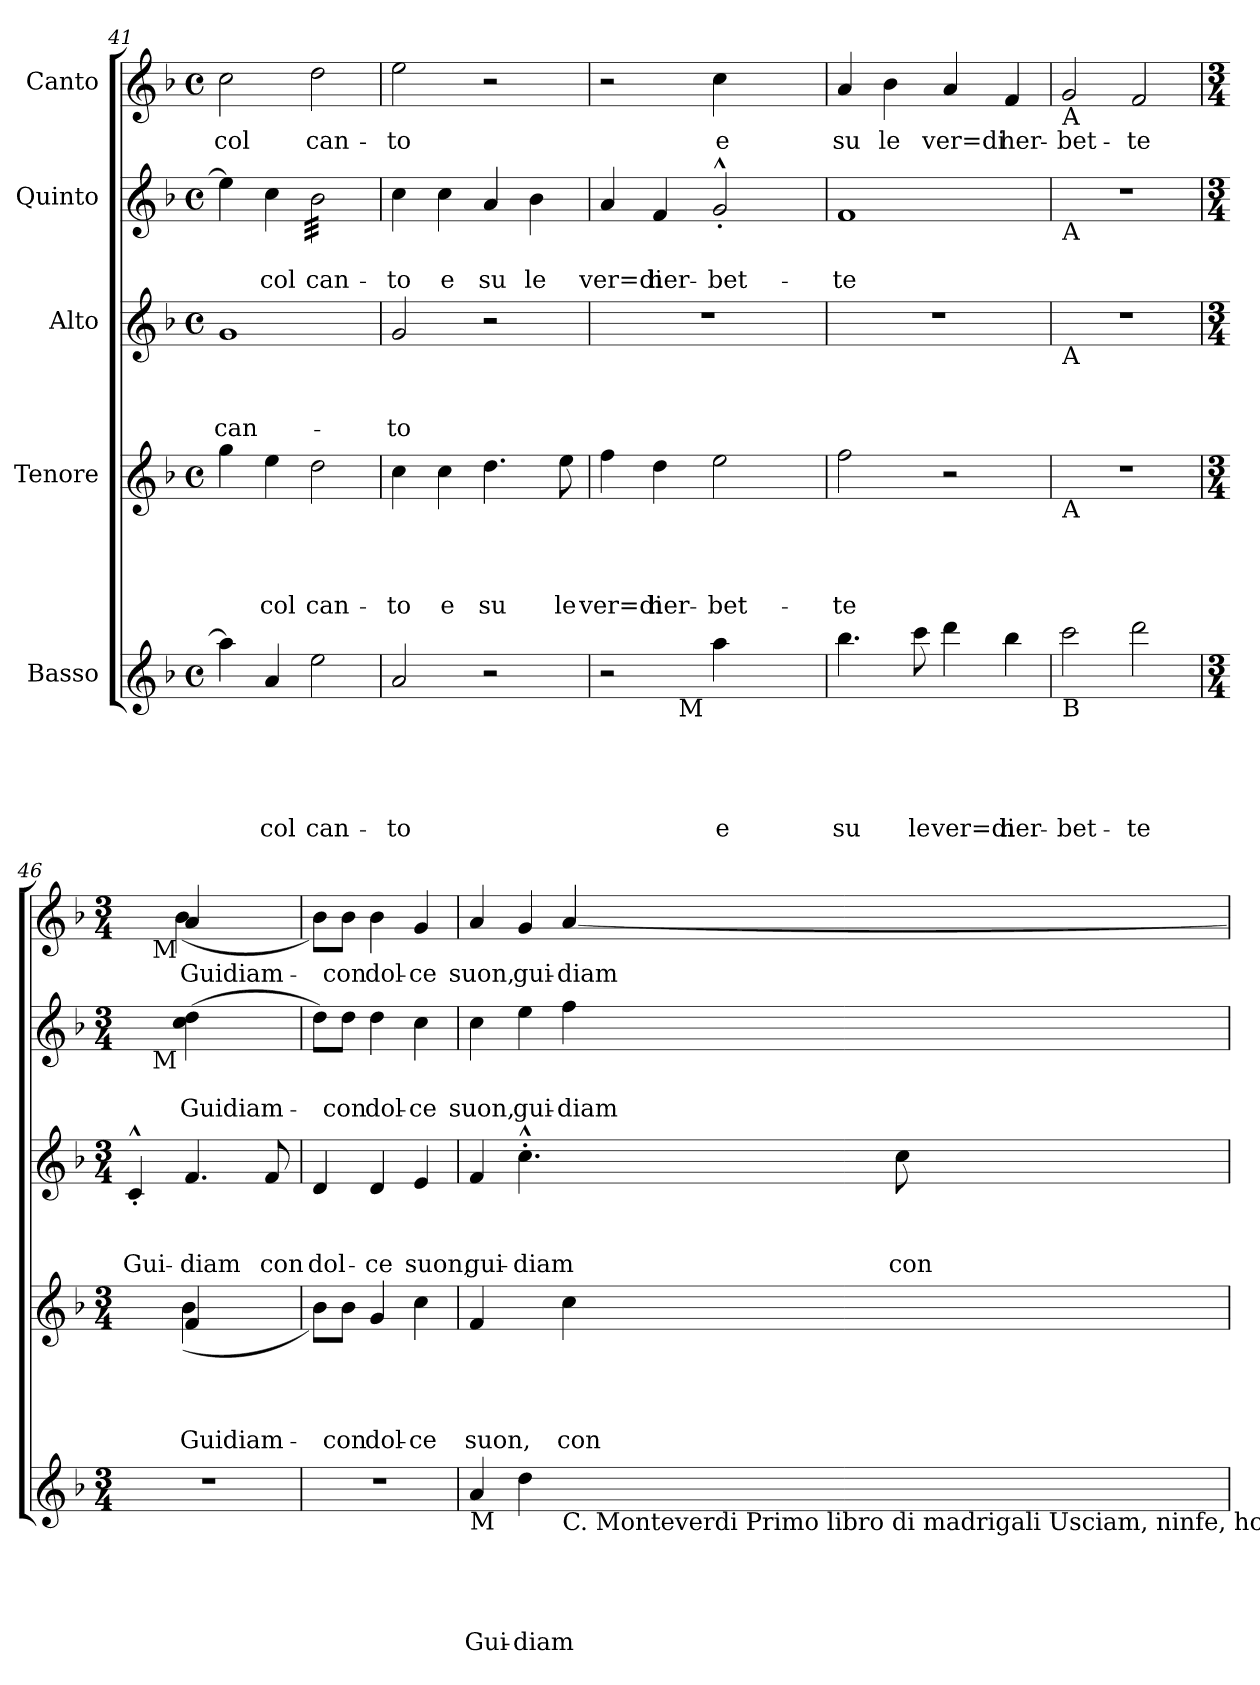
**kern	**text	**text	**text	**text	**text	**kern	**text	**text	**text	**text	**kern	**text	**text	**text	**kern	**text	**text	**kern	**text
*part5	*part5	*part5	*part5	*part5	*part5	*part4	*part4	*part4	*part4	*part4	*part3	*part3	*part3	*part3	*part2	*part2	*part2	*part1	*part1
*staff5	*staff5	*staff5	*staff5	*staff5	*staff5	*staff4	*staff4	*staff4	*staff4	*staff4	*staff3	*staff3	*staff3	*staff3	*staff2	*staff2	*staff2	*staff1	*staff1
*I"Basso	*	*	*	*	*	*I"Tenore	*	*	*	*	*I"Alto	*	*	*	*I"Quinto	*	*	*I"Canto	*
*clefG2	*	*	*	*	*	*clefG2	*	*	*	*	*clefG2	*	*	*	*clefG2	*	*	*clefG2	*
*k[b-]	*	*	*	*	*	*k[b-]	*	*	*	*	*k[b-]	*	*	*	*k[b-]	*	*	*k[b-]	*
*F:	*	*	*	*	*	*F:	*	*	*	*	*F:	*	*	*	*F:	*	*	*F:	*
*M4/4	*	*	*	*	*	*M4/4	*	*	*	*	*M4/4	*	*	*	*M4/4	*	*	*M4/4	*
*met(c)	*	*	*	*	*	*met(c)	*	*	*	*	*met(c)	*	*	*	*met(c)	*	*	*met(c)	*
=41	=41	=41	=41	=41	=41	=41	=41	=41	=41	=41	=41	=41	=41	=41	=41	=41	=41	=41	=41
!	!	!	!	!	!	!	!	!	!	!	!	!	!	!LO:LY:b	!	!	!	!	!LO:LY:b
4aa\]	.	.	.	.	.	4gg\	.	.	.	.	1g	.	.	can-	4ee\]	.	.	2cc\	col
!	!	!	!	!	!LO:LY:b	!	!	!	!	!LO:LY:b:rj	!	!	!	!	!	!	!LO:LY:b:rj	!	!
4a/	.	.	.	.	col	4ee\	.	.	.	col	.	.	.	.	4cc\	.	col	.	.
!	!	!	!	!	!LO:LY:b	!	!	!	!	!LO:LY:b:rj	!	!	!	!	!	!	!LO:LY:b:rj	!	!LO:LY:b
*	*	*	*	*	*	*	*	*	*	*	*	*	*	*	*tremolo	*	*	*	*
2ee\	.	.	.	.	can-	2dd\	.	.	.	can-	.	.	.	.	32b-\LLL	.	can-	2dd\	can-
.	.	.	.	.	.	.	.	.	.	.	.	.	.	.	32b-\	.	.	.	.
.	.	.	.	.	.	.	.	.	.	.	.	.	.	.	32b-\	.	.	.	.
.	.	.	.	.	.	.	.	.	.	.	.	.	.	.	32b-\	.	.	.	.
.	.	.	.	.	.	.	.	.	.	.	.	.	.	.	32b-\	.	.	.	.
.	.	.	.	.	.	.	.	.	.	.	.	.	.	.	32b-\	.	.	.	.
.	.	.	.	.	.	.	.	.	.	.	.	.	.	.	32b-\	.	.	.	.
.	.	.	.	.	.	.	.	.	.	.	.	.	.	.	32b-\	.	.	.	.
.	.	.	.	.	.	.	.	.	.	.	.	.	.	.	32b-\	.	.	.	.
.	.	.	.	.	.	.	.	.	.	.	.	.	.	.	32b-\	.	.	.	.
.	.	.	.	.	.	.	.	.	.	.	.	.	.	.	32b-\	.	.	.	.
.	.	.	.	.	.	.	.	.	.	.	.	.	.	.	32b-\	.	.	.	.
.	.	.	.	.	.	.	.	.	.	.	.	.	.	.	32b-\	.	.	.	.
.	.	.	.	.	.	.	.	.	.	.	.	.	.	.	32b-\	.	.	.	.
.	.	.	.	.	.	.	.	.	.	.	.	.	.	.	32b-\	.	.	.	.
.	.	.	.	.	.	.	.	.	.	.	.	.	.	.	32b-\JJJ	.	.	.	.
*	*	*	*	*	*	*	*	*	*	*	*	*	*	*	*Xtremolo	*	*	*	*
=42	=42	=42	=42	=42	=42	=42	=42	=42	=42	=42	=42	=42	=42	=42	=42	=42	=42	=42	=42
!	!	!	!	!	!LO:LY:b	!	!	!	!	!LO:LY:b:rj	!	!	!	!LO:LY:b	!	!	!LO:LY:b:rj	!	!LO:LY:b
2a/	.	.	.	.	-to	4cc\	.	.	.	-to	2g/	.	.	-to	4cc\	.	-to	2ee\	-to
!	!	!	!	!	!	!	!	!	!	!LO:LY:b:rj	!	!	!	!	!	!	!LO:LY:b:rj	!	!
.	.	.	.	.	.	4cc\	.	.	.	e	.	.	.	.	4cc\	.	e	.	.
!	!	!	!	!	!	!	!	!	!	!LO:LY:b:rj	!	!	!	!	!	!	!LO:LY:b:rj	!	!
2r	.	.	.	.	.	4.dd\	.	.	.	su	2r	.	.	.	4a/	.	su	2r	.
!	!	!	!	!	!	!	!	!	!	!	!	!	!	!	!	!	!LO:LY:b:rj	!	!
.	.	.	.	.	.	.	.	.	.	.	.	.	.	.	4b-\	.	le	.	.
!	!	!	!	!	!	!	!	!	!	!LO:LY:b:rj	!	!	!	!	!	!	!	!	!
.	.	.	.	.	.	8ee\	.	.	.	le	.	.	.	.	.	.	.	.	.
=43	=43	=43	=43	=43	=43	=43	=43	=43	=43	=43	=43	=43	=43	=43	=43	=43	=43	=43	=43
!	!	!	!	!	!	!	!	!	!	!LO:LY:b:rj	!	!	!	!	!	!	!LO:LY:b:rj	!	!
*^	*	*	*	*	*	*	*	*	*	*	*	*	*	*	*	*	*	*	*
2r	4ryy	.	.	.	.	.	4ff\	.	.	.	ver=di	1r	.	.	.	4a/	.	ver=di	2r	.
!	!	!	!	!	!	!	!	!	!	!	!LO:LY:b:rj	!	!	!	!	!	!	!LO:LY:b:rj	!	!
.	16.ryy	.	.	.	.	.	4dd\	.	.	.	her-	.	.	.	.	4f/	.	her-	.	.
!	!LO:TX:b:t=M	!	!	!	!	!	!	!	!	!	!	!	!	!	!	!	!	!	!	!
.	2ryy	.	.	.	.	.	.	.	.	.	.	.	.	.	.	.	.	.	.	.
!	!	!	!	!	!	!LO:LY:b	!	!	!	!	!LO:LY:b:rj	!	!	!	!	!	!	!LO:LY:b:rj	!	!LO:LY:b
4aa\	.	.	.	.	.	e	2ee\	.	.	.	-bet-	.	.	.	.	2g^^<'</	.	-bet-	4cc\	e
4ryy	.	.	.	.	.	.	.	.	.	.	.	.	.	.	.	.	.	.	4ryy	.
.	8ryy	.	.	.	.	.	.	.	.	.	.	.	.	.	.	.	.	.	.	.
.	32ryy	.	.	.	.	.	.	.	.	.	.	.	.	.	.	.	.	.	.	.
=44	=44	=44	=44	=44	=44	=44	=44	=44	=44	=44	=44	=44	=44	=44	=44	=44	=44	=44	=44	=44
!	!	!	!	!	!	!LO:LY:b	!	!	!	!	!LO:LY:b:rj	!	!	!	!	!	!	!LO:LY:b:rj	!	!LO:LY:b
*v	*v	*	*	*	*	*	*	*	*	*	*	*	*	*	*	*	*	*	*	*
4.bb-\	.	.	.	.	su	2ff\	.	.	.	-te	1r	.	.	.	1f	.	-te	4a/	su
!	!	!	!	!	!	!	!	!	!	!	!	!	!	!	!	!	!	!	!LO:LY:b
.	.	.	.	.	.	.	.	.	.	.	.	.	.	.	.	.	.	4b-\	le
!	!	!	!	!	!LO:LY:b	!	!	!	!	!	!	!	!	!	!	!	!	!	!
8ccc\	.	.	.	.	le	.	.	.	.	.	.	.	.	.	.	.	.	.	.
!	!	!	!	!	!LO:LY:b	!	!	!	!	!	!	!	!	!	!	!	!	!	!LO:LY:b
4ddd\	.	.	.	.	ver=di	2r	.	.	.	.	.	.	.	.	.	.	.	4a/	ver=di
!	!	!	!	!	!LO:LY:b	!	!	!	!	!	!	!	!	!	!	!	!	!	!LO:LY:b
4bb-\	.	.	.	.	her-	.	.	.	.	.	.	.	.	.	.	.	.	4f/	her-
!!LO:PB:g=z
=45	=45	=45	=45	=45	=45	=45	=45	=45	=45	=45	=45	=45	=45	=45	=45	=45	=45	=45	=45
!	!	!	!	!	!	!	!	!	!	!	!	!	!	!	!	!	!	!LO:TX:b:t=A	!
!	!	!	!	!	!	!	!	!	!	!	!	!	!	!	!LO:TX:b:t=A	!	!	!	!
!	!	!	!	!	!	!	!	!	!	!	!LO:TX:b:t=A	!	!	!	!	!	!	!	!
!	!	!	!	!	!	!LO:TX:b:t=A	!	!	!	!	!	!	!	!	!	!	!	!	!
!LO:TX:b:t=B	!	!	!	!	!	!	!	!	!	!	!	!	!	!	!	!	!	!	!
!	!	!	!	!	!LO:LY:b	!	!	!	!	!	!	!	!	!	!	!	!	!	!LO:LY:b
2ccc\	.	.	.	.	-bet-	1r	.	.	.	.	1r	.	.	.	1r	.	.	2g/	-bet-
!	!	!	!	!	!LO:LY:b	!	!	!	!	!	!	!	!	!	!	!	!	!	!LO:LY:b
2ddd\	.	.	.	.	-te	.	.	.	.	.	.	.	.	.	.	.	.	2f/	-te
=46	=46	=46	=46	=46	=46	=46	=46	=46	=46	=46	=46	=46	=46	=46	=46	=46	=46	=46	=46
*M3/4	*	*	*	*	*	*M3/4	*	*	*	*	*M3/4	*	*	*	*M3/4	*	*	*M3/4	*
*	*	*	*	*	*	*^	*	*	*	*	*	*	*	*	*	*	*	*	*
!	!	!	!	!	!	!	!	!	!	!	!	!	!	!	!LO:LY:b	!	!	!	!	!
*	*	*	*	*	*	*	*	*	*	*	*	*	*	*	*	*^	*	*	*^	*
*	*	*	*	*	*	*	*	*	*	*	*	*	*	*	*	*	*	*	*	*	*^	*
2.r	.	.	.	.	.	4ryy	4ryy	.	.	.	.	4c^^<'</	.	.	Gui-	4ryy	16.ryy	.	.	4ryy	4ryy	16.ryy	.
!	!	!	!	!	!	!	!	!	!	!	!	!	!	!	!	!	!	!	!	!	!	!LO:TX:b:t=M	!
!	!	!	!	!	!	!	!	!	!	!	!	!	!	!	!	!	!LO:TX:b:t=M	!	!	!	!	!	!
.	.	.	.	.	.	.	.	.	.	.	.	.	.	.	.	.	2ryy	.	.	.	.	2ryy	.
!	!	!	!	!	!	!	!	!	!	!	!LO:LY:b:rj	!	!	!	!LO:LY:b	!	!	!	!LO:LY:b:rj	!	!	!	!LO:LY:b
.	.	.	.	.	.	4f/	(>4b-\	.	.	.	Guidiam-	4.f/	.	.	-diam	(>4cc\ 4dd\	.	.	Guidiam-	4a/	(>4b-\	.	Guidiam-
.	.	.	.	.	.	4ryy	4ryy	.	.	.	.	.	.	.	.	4ryy	.	.	.	4ryy	4ryy	.	.
.	.	.	.	.	.	.	.	.	.	.	.	.	.	.	.	.	8ryy	.	.	.	.	8ryy	.
!	!	!	!	!	!	!	!	!	!	!	!	!	!	!	!LO:LY:b	!	!	!	!	!	!	!	!
.	.	.	.	.	.	.	.	.	.	.	.	8f/	.	.	con	.	.	.	.	.	.	.	.
.	.	.	.	.	.	.	.	.	.	.	.	.	.	.	.	.	32ryy	.	.	.	.	32ryy	.
=47	=47	=47	=47	=47	=47	=47	=47	=47	=47	=47	=47	=47	=47	=47	=47	=47	=47	=47	=47	=47	=47	=47	=47
!	!	!	!	!	!	!	!	!	!	!	!	!	!	!	!LO:LY:b	!	!	!	!	!	!	!	!
*	*	*	*	*	*	*	*	*	*	*	*	*	*	*	*	*v	*v	*	*	*	*	*	*
*	*	*	*	*	*	*v	*v	*	*	*	*	*	*	*	*	*	*	*	*v	*v	*v	*
2.r	.	.	.	.	.	8b-\L)	.	.	.	.	4d/	.	.	dol-	8dd\L)	.	.	8b-\L)	.
!	!	!	!	!	!	!	!	!	!	!LO:LY:b:rj	!	!	!	!	!	!	!LO:LY:b:rj	!	!LO:LY:b
.	.	.	.	.	.	8b-\J	.	.	.	-con	.	.	.	.	8dd\J	.	-con	8b-\J	-con
!	!	!	!	!	!	!	!	!	!	!LO:LY:b:rj	!	!	!	!LO:LY:b	!	!	!LO:LY:b:rj	!	!LO:LY:b
.	.	.	.	.	.	4g/	.	.	.	dol-	4d/	.	.	-ce	4dd\	.	dol-	4b-\	dol-
!	!	!	!	!	!	!	!	!	!	!LO:LY:b:rj	!	!	!	!LO:LY:b	!	!	!LO:LY:b:rj	!	!LO:LY:b
.	.	.	.	.	.	4cc\	.	.	.	-ce	4e/	.	.	suon,	4cc\	.	-ce	4g/	-ce
=48	=48	=48	=48	=48	=48	=48	=48	=48	=48	=48	=48	=48	=48	=48	=48	=48	=48	=48	=48
!LO:TX:b:t=M	!	!	!	!	!	!	!	!	!	!	!	!	!	!	!	!	!	!	!
!	!	!	!	!	!LO:LY:b	!	!	!	!	!LO:LY:b:rj	!	!	!	!LO:LY:b	!	!	!LO:LY:b:rj	!	!LO:LY:b
4a/	.	.	.	.	Gui-	4f/	.	.	.	suon,	4f/	.	.	gui-	4cc\	.	suon,	4a/	suon,
!	!	!	!	!	!LO:LY:b	!	!	!	!	!	!	!	!	!LO:LY:b	!	!	!LO:LY:b:rj	!	!LO:LY:b
4dd\	.	.	.	.	-diam	4ryy	.	.	.	.	4.cc^^>'>\	.	.	-diam	4ee\	.	gui-	4g/	gui-
!LO:TX:b:t=C. Monteverdi Primo libro di madrigali Usciam, ninfe, homai fuor	!	!	!	!	!	!	!	!	!	!	!	!	!	!	!	!	!	!	!
!	!	!	!	!	!	!	!	!	!	!LO:LY:b:rj	!	!	!	!	!	!	!LO:LY:b:rj	!	!LO:LY:b
4ryy	.	.	.	.	.	4cc\	.	.	.	con	.	.	.	.	4ff\	.	-diam	[<4a/	-diam
!	!	!	!	!	!	!	!	!	!	!	!	!	!	!LO:LY:b	!	!	!	!	!
.	.	.	.	.	.	.	.	.	.	.	8cc\	.	.	con	.	.	.	.	.
=	=	=	=	=	=	=	=	=	=	=	=	=	=	=	=	=	=	=	=
*-	*-	*-	*-	*-	*-	*-	*-	*-	*-	*-	*-	*-	*-	*-	*-	*-	*-	*-	*-
